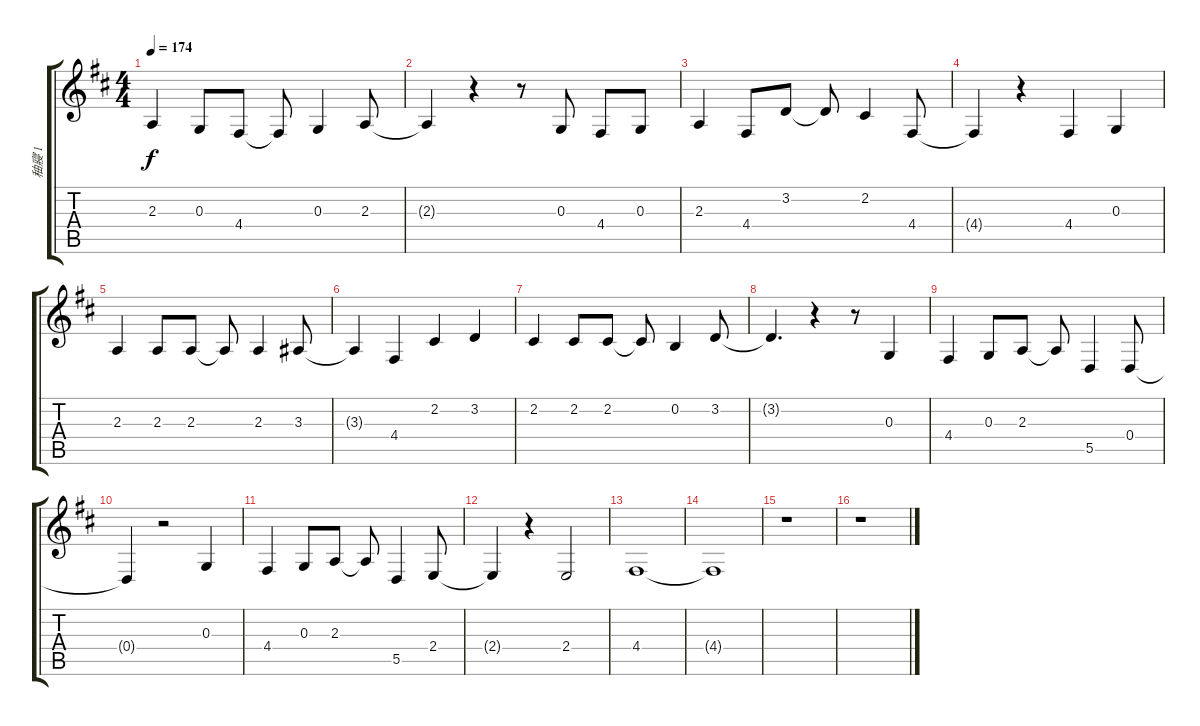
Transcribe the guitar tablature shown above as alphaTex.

\track ("秞寢 1" "秞寢 1") {instrument flute}
\staff {score tabs}
\tuning (E4 B3 G3 D3 A2 E2) {hide}
\ts (4 4)
\tempo 174
\clef g2
\ks d
2.3.4{dy f} 0.3.8 4.4.8 4.4{t}.8 0.3.4 2.3.8 |
2.3{t}.4 r.4 r.8 0.3.8 4.4.8 0.3.8 |
2.3.4 4.4.8 3.2.8 3.2{t}.8 2.2.4 4.4.8 |
4.4{t}.4 r.4 4.4.4 0.3.4 |
2.3.4 2.3.8 2.3.8 2.3{t}.8 2.3.4 3.3.8 |
3.3{t}.4 4.4.4 2.2.4 3.2.4 |
2.2.4 2.2.8 2.2.8 2.2{t}.8 0.2.4 3.2.8 |
3.2{t}.4{d} r.4 r.8 0.3.4 |
4.4.4 0.3.8 2.3.8 2.3{t}.8 5.5.4 0.4.8 |
0.4{t}.4 r.2 0.3.4 |
4.4.4 0.3.8 2.3.8 2.3{t}.8 5.5.4 2.4.8 |
2.4{t}.4 r.4 2.4.2 |
4.4.1 |
4.4{t}.1 |
r.1 |
r.1
